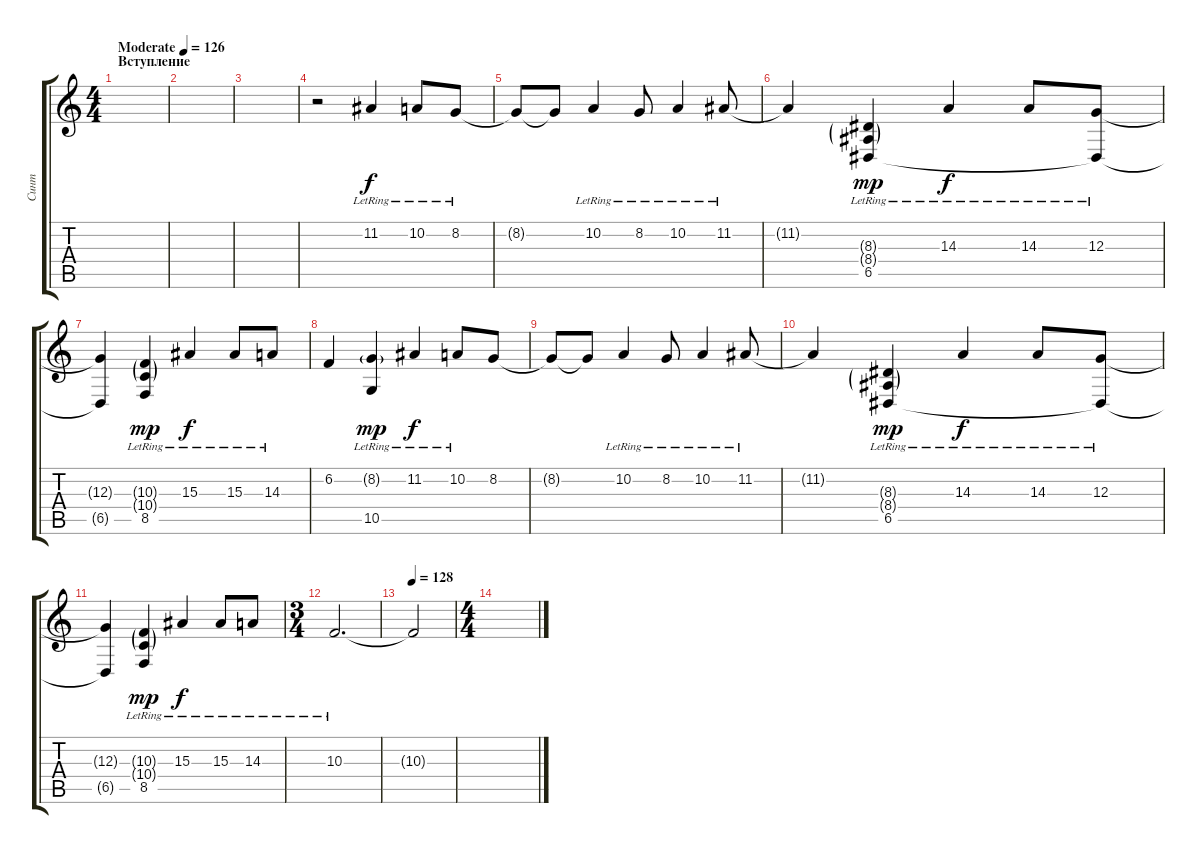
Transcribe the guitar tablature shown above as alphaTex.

\track ("Синт" "Синт") {instrument pad1newage}
\staff {score tabs}
\tuning (E4 B3 G3 D3 A2 E2) {hide}
\ts (4 4)
\section ("" "Вступление")
\tempo (126 "Moderate")
\tempo 103
\tempo 90
\tempo (126 "Moderate")
\clef g2
\ks c
|
|
|
r.2 11.2{lr}.4 10.2{lr}.8 8.2{lr}.8 |
8.2{t}.8 8.2{t}.8 10.2{lr}.4 8.2{lr}.8 10.2{lr}.4 11.2{lr}.8 |
11.2{t}.4 (8.3{g lr} 8.4{g lr} 6.5{lr}).4{dy mp} 14.3{lr}.4{dy f} 14.3{lr}.8 (12.3{lr} 6.5{t}).8 |
(12.3{t} 6.5{t}).4 (10.3{g} 10.4{g} 8.5{lr}).4{dy mp} 15.3{lr}.4{dy f} 15.3{lr}.8 14.3{lr}.8 |
6.2.4 (8.2{g lr} 10.5).4{dy mp} 11.2{lr}.4{dy f} 10.2{lr}.8 8.2.8 |
8.2{t}.8 8.2{t}.8 10.2{lr}.4 8.2{lr}.8 10.2{lr}.4 11.2{lr}.8 |
11.2{t}.4 (8.3{g lr} 8.4{g lr} 6.5{lr}).4{dy mp} 14.3{lr}.4{dy f} 14.3{lr}.8 (12.3{lr} 6.5{t}).8 |
(12.3{t} 6.5{t}).4 (10.3{g} 10.4{g} 8.5{lr}).4{dy mp} 15.3{lr}.4{dy f} 15.3{lr}.8 14.3{lr}.8 |
\ts (3 4)
10.3{lr}.2{d} |
\tempo 128
10.3{t}.2 |
\ts (4 4)
